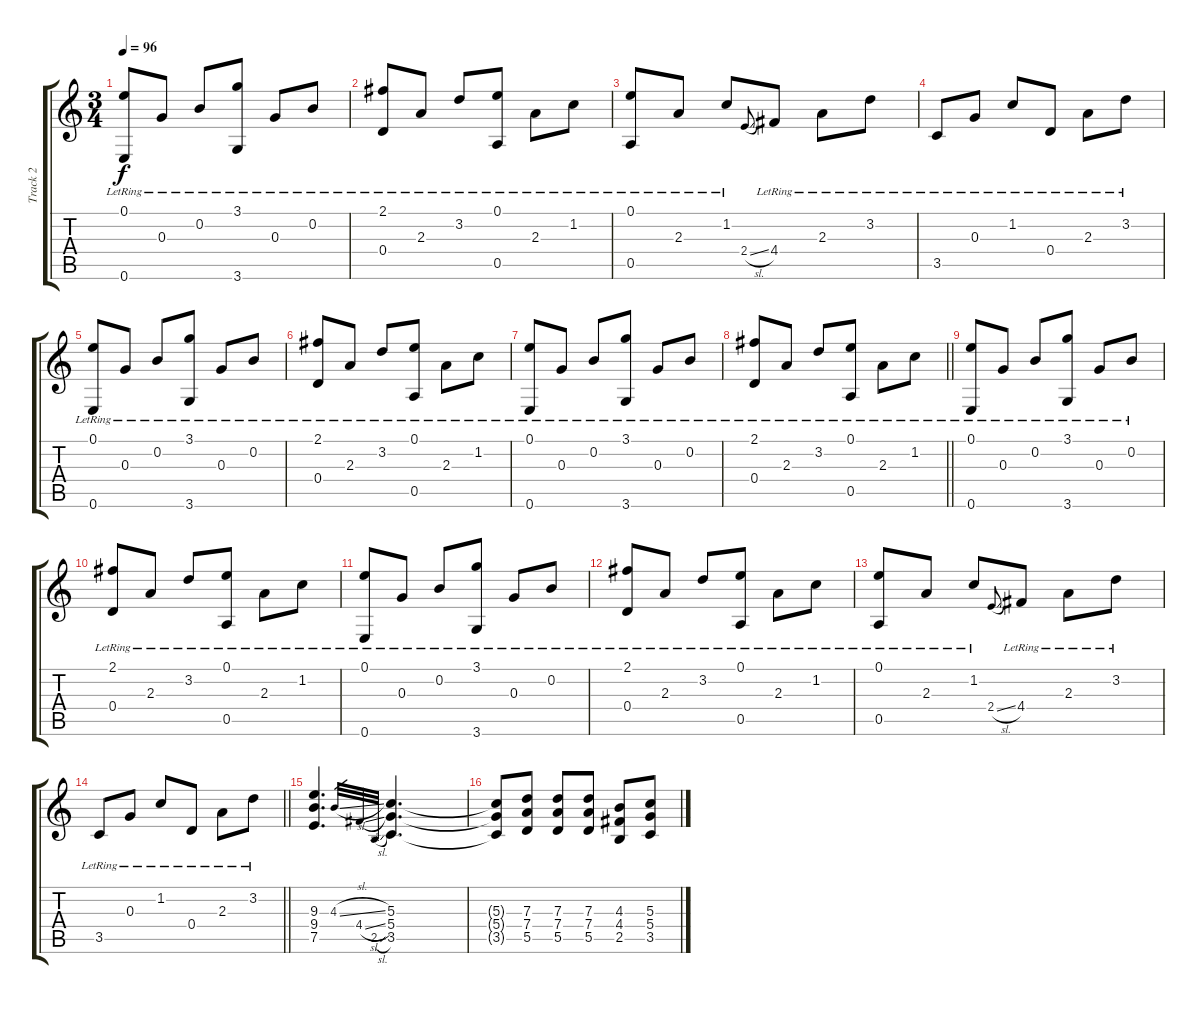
\track ("Track 2" "Track 2") {instrument electricguitarclean}
\staff {score tabs}
\tuning (E4 B3 G3 D3 A2 E2) {hide}
\ts (3 4)
\tempo 96
\clef g2
\ks c
(0.1{lr} 0.6{lr}).8{dy f} 0.3{lr}.8 0.2{lr}.8 (3.1{lr} 3.6{lr}).8 0.3{lr}.8 0.2{lr}.8 |
(2.1{lr} 0.4{lr}).8 2.3{lr}.8 3.2{lr}.8 (0.1{lr} 0.5{lr}).8 2.3{lr}.8 1.2{lr}.8 |
(0.1{lr} 0.5{lr}).8 2.3{lr}.8 1.2{lr}.8 2.4{sl}.8{gr onbeat} 4.4{lr}.8 2.3{lr}.8 3.2{lr}.8 |
3.5{lr}.8 0.3{lr}.8 1.2{lr}.8 0.4{lr}.8 2.3{lr}.8 3.2{lr}.8 |
(0.1{lr} 0.6{lr}).8 0.3{lr}.8 0.2{lr}.8 (3.1{lr} 3.6{lr}).8 0.3{lr}.8 0.2{lr}.8 |
(2.1{lr} 0.4{lr}).8 2.3{lr}.8 3.2{lr}.8 (0.1{lr} 0.5{lr}).8 2.3{lr}.8 1.2{lr}.8 |
(0.1{lr} 0.6{lr}).8 0.3{lr}.8 0.2{lr}.8 (3.1{lr} 3.6{lr}).8 0.3{lr}.8 0.2{lr}.8 |
\barLineRight lightlight
(2.1{lr} 0.4{lr}).8 2.3{lr}.8 3.2{lr}.8 (0.1{lr} 0.5{lr}).8 2.3{lr}.8 1.2{lr}.8 |
(0.1{lr} 0.6{lr}).8 0.3{lr}.8 0.2{lr}.8 (3.1{lr} 3.6{lr}).8 0.3{lr}.8 0.2{lr}.8 |
(2.1{lr} 0.4{lr}).8 2.3{lr}.8 3.2{lr}.8 (0.1{lr} 0.5{lr}).8 2.3{lr}.8 1.2{lr}.8 |
(0.1{lr} 0.6{lr}).8 0.3{lr}.8 0.2{lr}.8 (3.1{lr} 3.6{lr}).8 0.3{lr}.8 0.2{lr}.8 |
(2.1{lr} 0.4{lr}).8 2.3{lr}.8 3.2{lr}.8 (0.1{lr} 0.5{lr}).8 2.3{lr}.8 1.2{lr}.8 |
(0.1{lr} 0.5{lr}).8 2.3{lr}.8 1.2{lr}.8 2.4{sl}.8{gr onbeat} 4.4{lr}.8 2.3{lr}.8 3.2{lr}.8 |
\barLineRight lightlight
3.5{lr}.8 0.3{lr}.8 1.2{lr}.8 0.4{lr}.8 2.3{lr}.8 3.2{lr}.8 |
(9.3 9.4 7.5).4{d instrument distortionguitar} 4.3{sl}.32{gr} 4.4{sl}.32{gr} 2.5{sl}.32{gr} (5.3 5.4 3.5).4{d} |
(5.3{t} 5.4{t} 3.5{t}).8 (7.3 7.4 5.5).8 (7.3 7.4 5.5).8 (7.3 7.4 5.5).8 (4.3 4.4 2.5).8 (5.3 5.4 3.5).8
